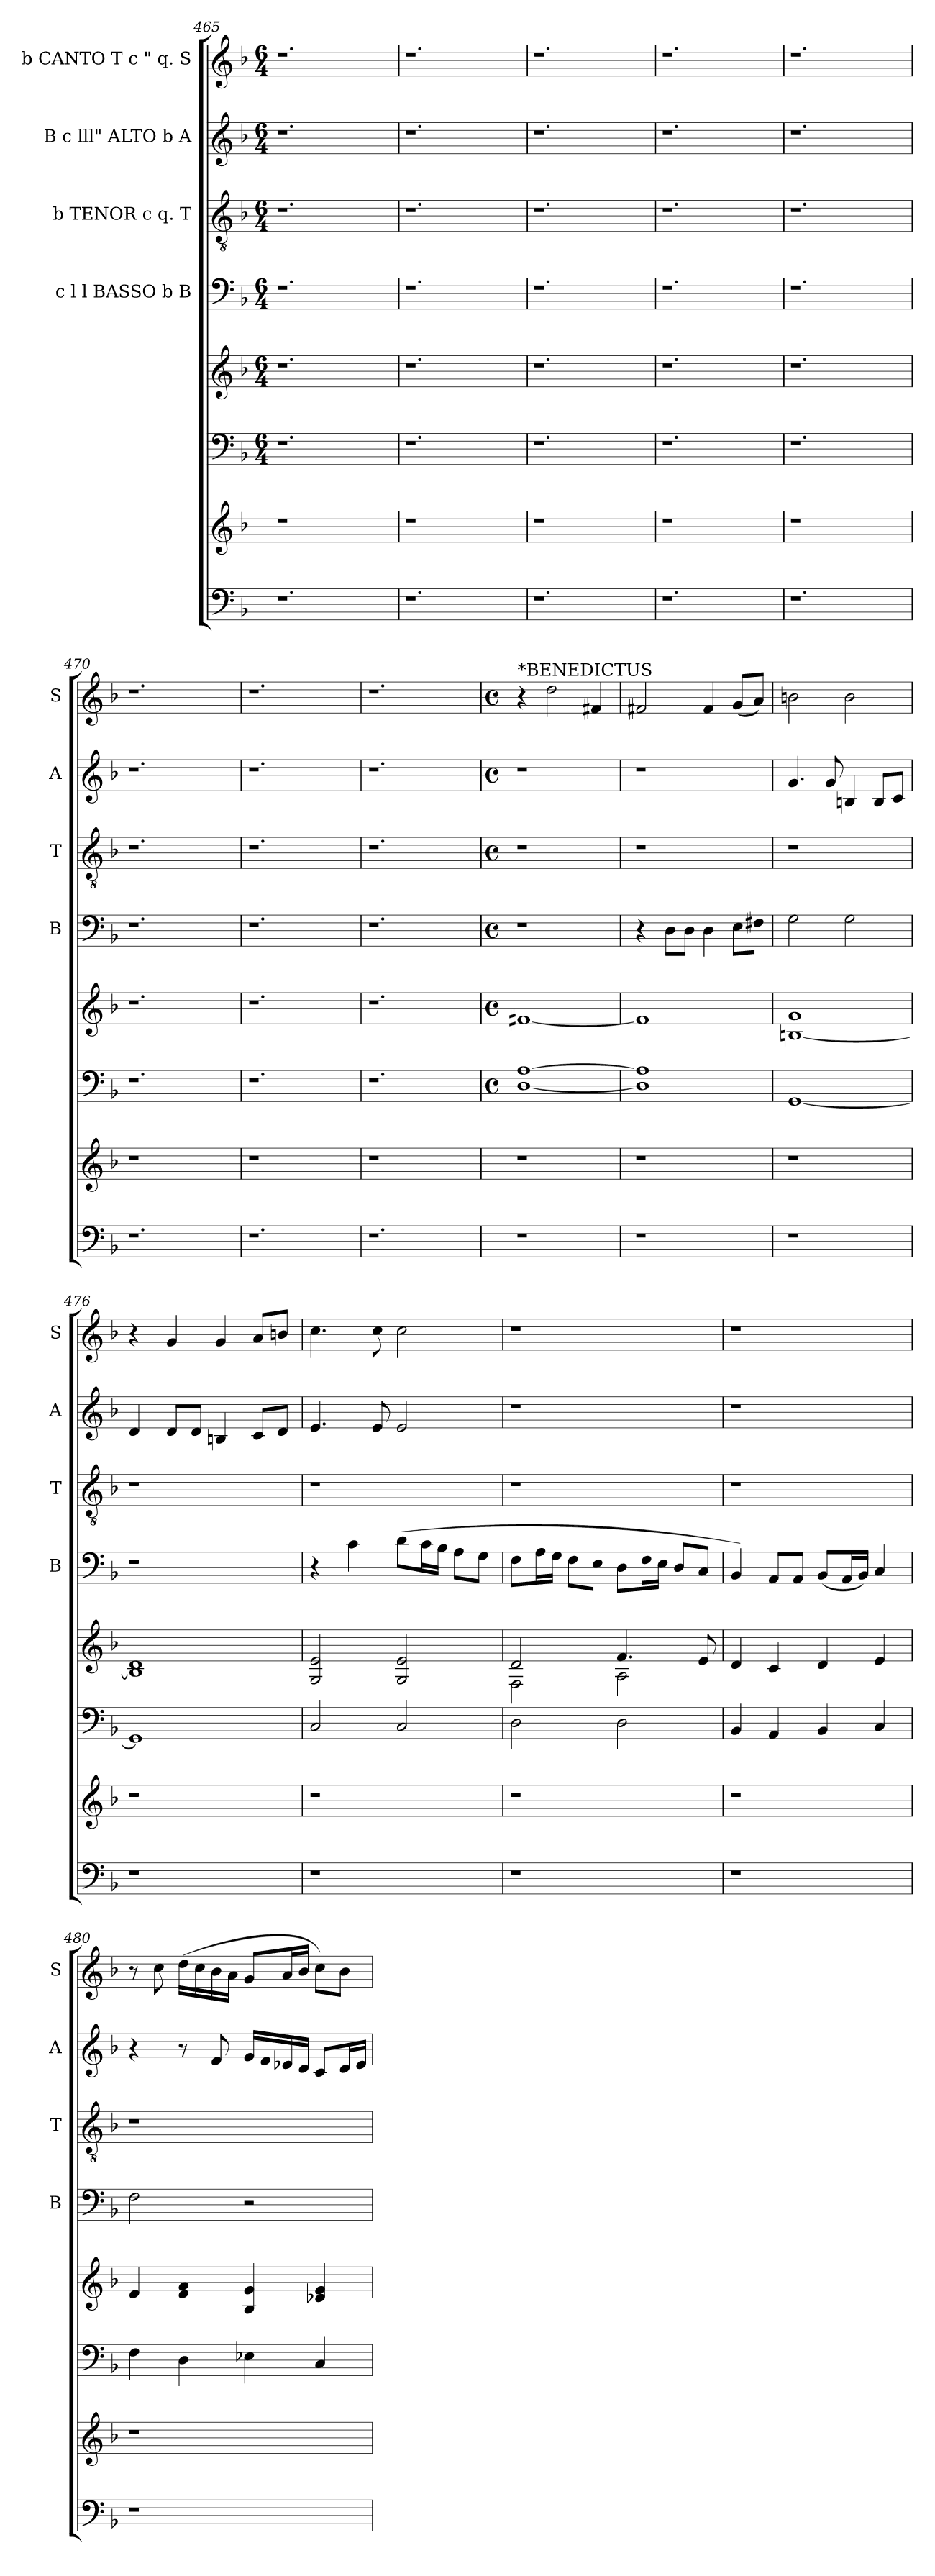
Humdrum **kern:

**kern	**kern	**kern	**kern	**kern	**kern	**kern	**kern
*part7	*part7	*part6	*part5	*part4	*part3	*part2	*part1
*staff8	*staff7	*staff6	*staff5	*staff4	*staff3	*staff2	*staff1
*	*	*	*	*I"c l l BASSO b B	*I"b TENOR c q. T	*I"B c lll" ALTO b A	*I"b CANTO T c " q. S
*	*	*	*	*I'B	*I'T	*I'A	*I'S
*clefF4	*clefG2	*clefF4	*clefG2	*clefF4	*clefGv2	*clefG2	*clefG2
*k[b-]	*k[b-]	*k[b-]	*k[b-]	*k[b-]	*k[b-]	*k[b-]	*k[b-]
*F:	*F:	*F:	*F:	*F:	*F:	*F:	*F:
*	*	*M6/4	*M6/4	*M6/4	*M6/4	*M6/4	*M6/4
=465	=465	=465	=465	=465	=465	=465	=465
1.r	1r	1.r	1.r	1.r	1.r	1.r	1.r
.	2ryy	.	.	.	.	.	.
=466	=466	=466	=466	=466	=466	=466	=466
1.r	1r	1.r	1.r	1.r	1.r	1.r	1.r
.	2ryy	.	.	.	.	.	.
=467	=467	=467	=467	=467	=467	=467	=467
1.r	1r	1.r	1.r	1.r	1.r	1.r	1.r
.	2ryy	.	.	.	.	.	.
=468	=468	=468	=468	=468	=468	=468	=468
1.r	1r	1.r	1.r	1.r	1.r	1.r	1.r
.	2ryy	.	.	.	.	.	.
=469	=469	=469	=469	=469	=469	=469	=469
1.r	1r	1.r	1.r	1.r	1.r	1.r	1.r
.	2ryy	.	.	.	.	.	.
=470	=470	=470	=470	=470	=470	=470	=470
1.r	1r	1.r	1.r	1.r	1.r	1.r	1.r
.	2ryy	.	.	.	.	.	.
=471	=471	=471	=471	=471	=471	=471	=471
1.r	1r	1.r	1.r	1.r	1.r	1.r	1.r
.	2ryy	.	.	.	.	.	.
=472	=472	=472	=472	=472	=472	=472	=472
1.r	1r	1.r	1.r	1.r	1.r	1.r	1.r
.	2ryy	.	.	.	.	.	.
!!LO:LB:g=z
=473	=473	=473	=473	=473	=473	=473	=473
*	*	*M4/4	*M4/4	*M4/4	*M4/4	*M4/4	*M4/4
*	*	*met(c)	*met(c)	*met(c)	*met(c)	*met(c)	*met(c)
!	!	!	!	!	!	!	!LO:TX:a:t=*BENEDICTUS
1r	1r	[<1D [>1A	[<1f#X	1r	1r	1r	4r
.	.	.	.	.	.	.	2dd\
.	.	.	.	.	.	.	4f#X/
=474	=474	=474	=474	=474	=474	=474	=474
1r	1r	1D] 1A]	1f#]	4r	1r	1r	2f#X/
.	.	.	.	8D\L	.	.	.
.	.	.	.	8D\J	.	.	.
.	.	.	.	4D\	.	.	4f#/
.	.	.	.	8E\L	.	.	(<8g/L
.	.	.	.	8F#X\J	.	.	8a/J)
=475	=475	=475	=475	=475	=475	=475	=475
1r	1r	[<1GG	[<1Bn 1g	2G\	1r	4.g/	2bn\
.	.	.	.	.	.	8g/	.
.	.	.	.	2G\	.	4Bn/	2b\
.	.	.	.	.	.	8B/L	.
.	.	.	.	.	.	8c/J	.
=476	=476	=476	=476	=476	=476	=476	=476
1r	1r	1GG]	1B] 1d	1r	1r	4d/	4r
.	.	.	.	.	.	8d/L	4g/
.	.	.	.	.	.	8d/J	.
.	.	.	.	.	.	4Bn/	4g/
.	.	.	.	.	.	8c/L	8a/L
.	.	.	.	.	.	8d/J	8bn/J
!!LO:PB:g=z
=477	=477	=477	=477	=477	=477	=477	=477
1r	1r	2C/	2G/ 2e/	4r	1r	4.e/	4.cc\
.	.	.	.	4c\	.	.	.
.	.	.	.	.	.	8e/	8cc\
.	.	2C/	2G/ 2e/	(>8d\L	.	2e/	2cc\
.	.	.	.	16c\L	.	.	.
.	.	.	.	16B-\JJ	.	.	.
.	.	.	.	8A\L	.	.	.
.	.	.	.	8G\J	.	.	.
=478	=478	=478	=478	=478	=478	=478	=478
*	*	*	*^	*	*	*	*
1r	1r	2D\	2d/	2F\	8F\L	1r	1r	1r
.	.	.	.	.	16A\L	.	.	.
.	.	.	.	.	16G\JJ	.	.	.
.	.	.	.	.	8F\L	.	.	.
.	.	.	.	.	8E\J	.	.	.
.	.	2D\	4.f/	2A\	8D\L	.	.	.
.	.	.	.	.	16F\L	.	.	.
.	.	.	.	.	16E\JJ	.	.	.
.	.	.	.	.	8D/L	.	.	.
.	.	.	8e/	.	8C/J	.	.	.
*	*	*	*v	*v	*	*	*	*
=479	=479	=479	=479	=479	=479	=479	=479
1r	1r	4BB-/	4d/	4BB-/)	1r	1r	1r
.	.	4AA/	4c/	8AA/L	.	.	.
.	.	.	.	8AA/J	.	.	.
.	.	4BB-/	4d/	(<8BB-/L	.	.	.
.	.	.	.	16AA/L	.	.	.
.	.	.	.	16BB-/JJ)	.	.	.
.	.	4C/	4e/	4C/	.	.	.
!!LO:LB:g=z
=480	=480	=480	=480	=480	=480	=480	=480
1r	1r	4F\	4f/	2F\	1r	4r	8r
.	.	.	.	.	.	.	8cc\
.	.	4D\	4f/ 4a/	.	.	8r	(>16dd\LL
.	.	.	.	.	.	.	16cc\
.	.	.	.	.	.	8f/	16b-\
.	.	.	.	.	.	.	16a\JJ
.	.	4E-X\	4B-/ 4g/	2r	.	16g/LL	8g/L
.	.	.	.	.	.	16f/	.
.	.	.	.	.	.	16e-X/	16a/L
.	.	.	.	.	.	16d/JJ	16b-/JJ
.	.	4C/	4e-X/ 4g/	.	.	8c/L	8cc\L)
.	.	.	.	.	.	16d/L	8b-\J
.	.	.	.	.	.	16e-/JJ	.
=	=	=	=	=	=	=	=
*-	*-	*-	*-	*-	*-	*-	*-
